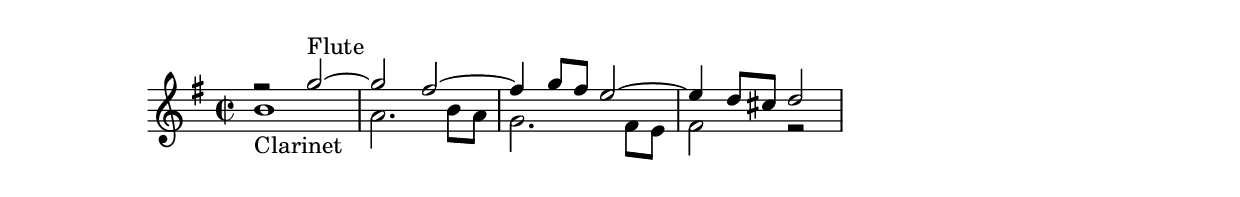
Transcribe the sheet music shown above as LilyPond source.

%% Do not edit this file; it is automatically
%% generated from LSR http://lsr.dsi.unimi.it
%% This file is in the public domain.
\version "2.13.20"

\header {
  lsrtags = "contexts-and-engravers, midi"

%% Translation of GIT committish: 0b55335aeca1de539bf1125b717e0c21bb6fa31b
  texidoces = "
Al producir una salida MIDI, el comportamiento predeterminado es
que cada pentagrama representa un canal MIDI, con todas las voces
de dicho pentagrama mezcladas.  Esto reduce al mínimo el riesgo de
que se agote el número de canales MIDI disponibles, pues existe un
máximo de 16 canales por pista.

Sin embargo, cuando se traslada el interpretador
@code{Staff_performer} al contexto @code{Voice}, cada voz de un
pentagrama puede tener su propio canal MIDI, como se muestra en el
siguiente ejemplo: a pesar de estar sobre el mismo pentagrama, se
crean dos canales MIDI, cada uno con un @code{midiInstrument}
distinto.

"
  doctitlees = "Modificar la salida MIDI para que tenga un canal por cada voz"

  texidoc = "
When outputting MIDI, the default behavior is for each staff to
represent one MIDI channel, with all the voices on a staff amalgamated.
This minimizes the risk of running out of MIDI channels, since there
are only 16 available per track.

However, by moving the @code{Staff_performer} to the @code{Voice}
context, each voice on a staff can have its own MIDI channel, as is
demonstrated by the following example: despite being on the same staff,
two MIDI channels are created, each with a different
@code{midiInstrument}.

"
  doctitle = "Changing MIDI output to one channel per voice"
} % begin verbatim

\score {
  \new Staff <<
    \new Voice \relative c''' {
      \set midiInstrument = #"flute"
      \voiceOne
      \key g \major
      \time 2/2
      r2 g-"Flute" ~
      g fis ~
      fis4 g8 fis e2 ~
      e4 d8 cis d2
    }
    \new Voice \relative c'' {
      \set midiInstrument = #"clarinet"
      \voiceTwo
      b1-"Clarinet"
      a2. b8 a
      g2. fis8 e
      fis2 r
    }
  >>
  \layout { }
  \midi {
    \context {
      \Staff
      \remove "Staff_performer"
    }
    \context {
      \Voice
      \consists "Staff_performer"
    }
    \context {
      \Score
      tempoWholesPerMinute = #(ly:make-moment 72 2)
    }
  }
}

